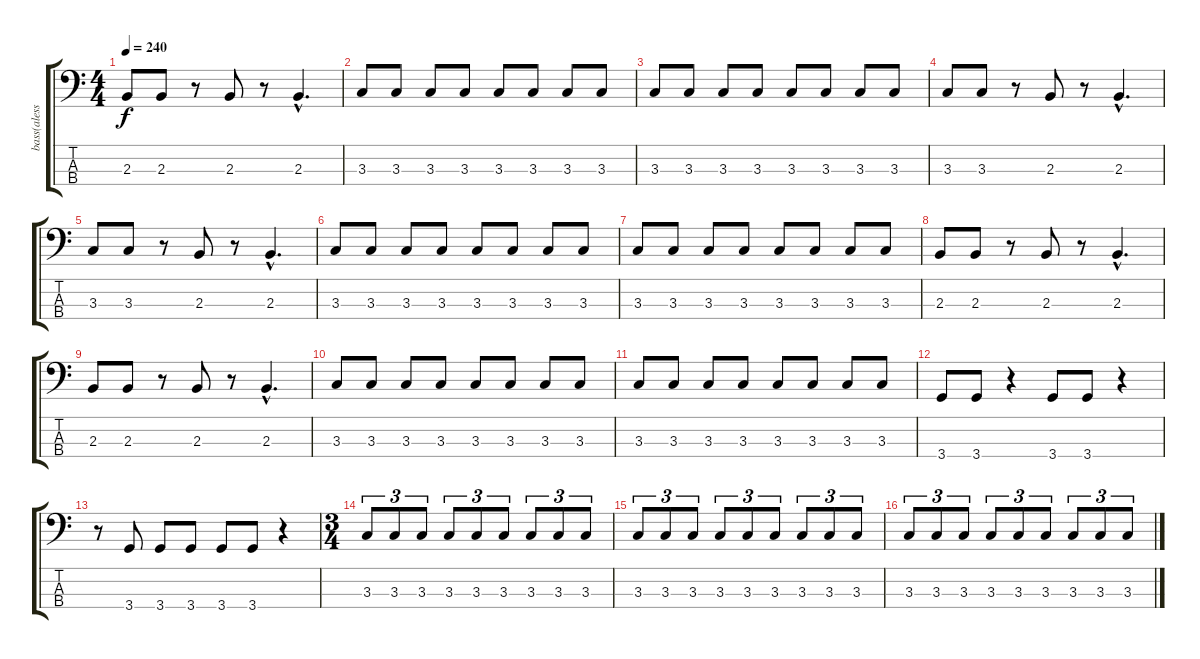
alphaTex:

\track ("bass(alessandro lotta)" "bass(aless") {instrument electricbassfinger}
\staff {score tabs}
\tuning (G2 D2 A1 E1) {hide}
\ts (4 4)
\tempo 240
\clef f4
\ks c
2.3.8{dy f} 2.3.8 r.8 2.3.8 r.8 2.3{hac}.4{d} |
3.3.8 3.3.8 3.3.8 3.3.8 3.3.8 3.3.8 3.3.8 3.3.8 |
3.3.8 3.3.8 3.3.8 3.3.8 3.3.8 3.3.8 3.3.8 3.3.8 |
3.3.8 3.3.8 r.8 2.3.8 r.8 2.3{hac}.4{d} |
3.3.8 3.3.8 r.8 2.3.8 r.8 2.3{hac}.4{d} |
3.3.8 3.3.8 3.3.8 3.3.8 3.3.8 3.3.8 3.3.8 3.3.8 |
3.3.8 3.3.8 3.3.8 3.3.8 3.3.8 3.3.8 3.3.8 3.3.8 |
2.3.8 2.3.8 r.8 2.3.8 r.8 2.3{hac}.4{d} |
2.3.8 2.3.8 r.8 2.3.8 r.8 2.3{hac}.4{d} |
3.3.8 3.3.8 3.3.8 3.3.8 3.3.8 3.3.8 3.3.8 3.3.8 |
3.3.8 3.3.8 3.3.8 3.3.8 3.3.8 3.3.8 3.3.8 3.3.8 |
3.4.8 3.4.8 r.4 3.4.8 3.4.8 r.4 |
r.8 3.4.8 3.4.8 3.4.8 3.4.8 3.4.8 r.4 |
\ts (3 4)
3.3.8{tu (3 2)} 3.3.8{tu (3 2)} 3.3.8{tu (3 2)} 3.3.8{tu (3 2)} 3.3.8{tu (3 2)} 3.3.8{tu (3 2)} 3.3.8{tu (3 2)} 3.3.8{tu (3 2)} 3.3.8{tu (3 2)} |
3.3.8{tu (3 2)} 3.3.8{tu (3 2)} 3.3.8{tu (3 2)} 3.3.8{tu (3 2)} 3.3.8{tu (3 2)} 3.3.8{tu (3 2)} 3.3.8{tu (3 2)} 3.3.8{tu (3 2)} 3.3.8{tu (3 2)} |
3.3.8{tu (3 2)} 3.3.8{tu (3 2)} 3.3.8{tu (3 2)} 3.3.8{tu (3 2)} 3.3.8{tu (3 2)} 3.3.8{tu (3 2)} 3.3.8{tu (3 2)} 3.3.8{tu (3 2)} 3.3.8{tu (3 2)}
